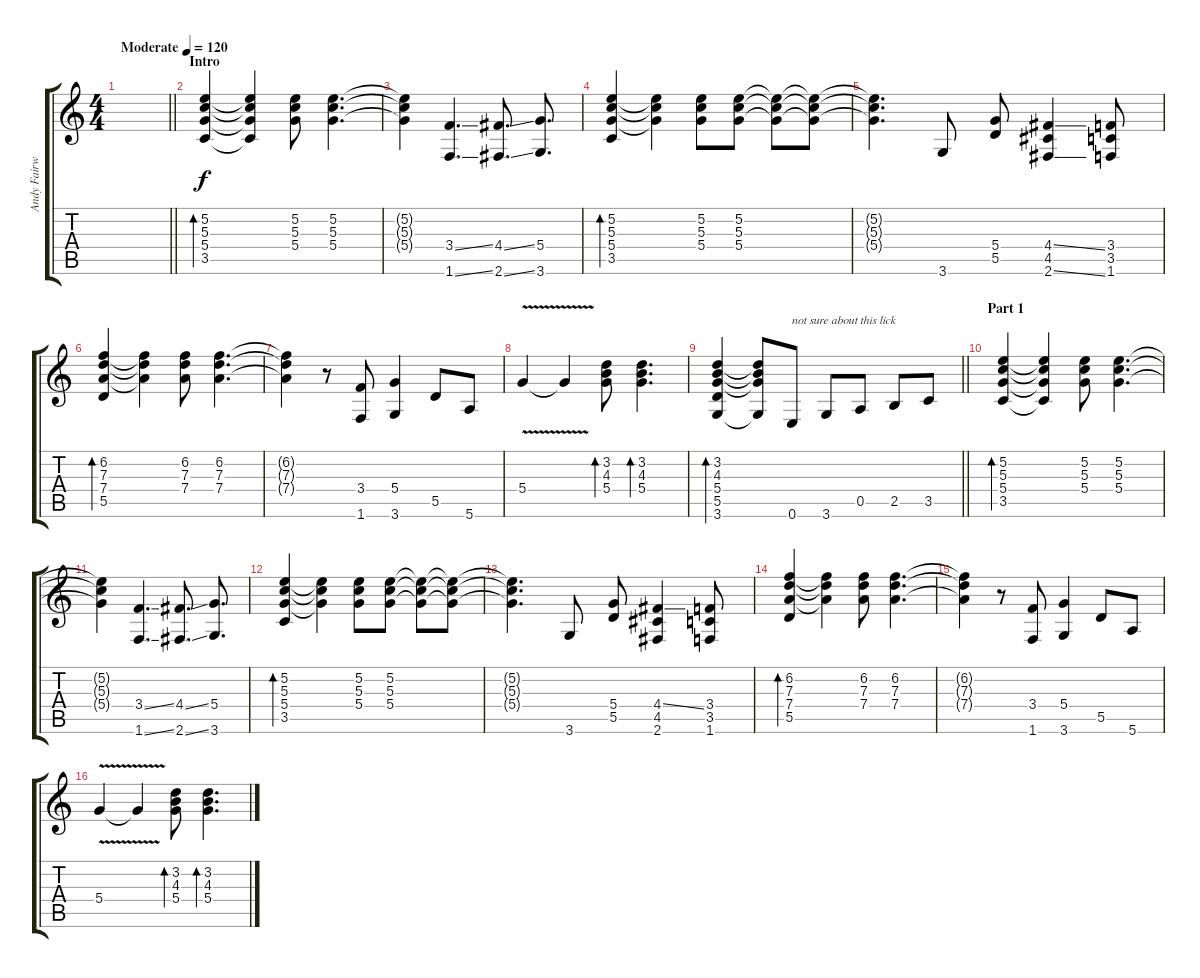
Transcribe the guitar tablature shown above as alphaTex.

\track ("Andy Fairweather Low (Lead Guitar)" "Andy Fairw") {instrument electricguitarjazz}
\staff {score tabs}
\tuning (E4 B3 G3 D3 A2 E2) {hide}
\ts (4 4)
\tempo (120 "Moderate")
\clef g2
\barLineRight lightlight
\ks c
|
\section ("" "Intro")
(5.2 5.3 5.4 3.5).4{bd 60} (5.2{t} 5.3{t} 5.4{t} 3.5{t}).4 (5.2 5.3 5.4).8 (5.2 5.3 5.4).4{d} |
(5.2{t} 5.3{t} 5.4{t}).4 (3.4{ss} 1.6{ss}).4{d} (4.4{ss} 2.6{ss}).8{d} (5.4 3.6).8{d} |
(5.2 5.3 5.4 3.5).4{bd 60} (5.2{t} 5.3{t} 5.4{t}).4 (5.2 5.3 5.4).8 (5.2 5.3 5.4).8 (5.2{t} 5.3{t} 5.4{t}).8 (5.2{t} 5.3{t} 5.4{t}).8 |
(5.2{t} 5.3{t} 5.4{t}).4{d} 3.6.8 (5.4 5.5).8 (4.4{ss} 4.5 2.6{ss}).4 (3.4 3.5 1.6).8 |
(6.2 7.3 7.4 5.5).4{bd 60} (6.2{t} 7.3{t} 7.4{t}).4 (6.2 7.3 7.4).8 (6.2 7.3 7.4).4{d} |
(6.2{t} 7.3{t} 7.4{t}).4 r.8 (3.4 1.6).8 (5.4 3.6).4 5.5.8 5.6.8 |
5.4{v}.4 5.4{t}.4 (3.2 4.3 5.4).8{bd 60} (3.2 4.3 5.4).4{d bd 60} |
\barLineRight lightlight
(3.2 4.3 5.4 5.5 3.6).4{bd 60} (3.2{t} 4.3{t} 5.4{t} 3.6{t}).8 0.6.8{txt "not sure about this lick"} 3.6.8 0.5.8 2.5.8 3.5.8 |
\section ("" "Part 1")
(5.2 5.3 5.4 3.5).4{bd 60} (5.2{t} 5.3{t} 5.4{t} 3.5{t}).4 (5.2 5.3 5.4).8 (5.2 5.3 5.4).4{d} |
(5.2{t} 5.3{t} 5.4{t}).4 (3.4{ss} 1.6{ss}).4{d} (4.4{ss} 2.6{ss}).8{d} (5.4 3.6).8{d} |
(5.2 5.3 5.4 3.5).4{bd 60} (5.2{t} 5.3{t} 5.4{t}).4 (5.2 5.3 5.4).8 (5.2 5.3 5.4).8 (5.2{t} 5.3{t} 5.4{t}).8 (5.2{t} 5.3{t} 5.4{t}).8 |
(5.2{t} 5.3{t} 5.4{t}).4{d} 3.6.8 (5.4 5.5).8 (4.4{ss} 4.5 2.6).4 (3.4 3.5 1.6).8 |
(6.2 7.3 7.4 5.5).4{bd 60} (6.2{t} 7.3{t} 7.4{t}).4 (6.2 7.3 7.4).8 (6.2 7.3 7.4).4{d} |
(6.2{t} 7.3{t} 7.4{t}).4 r.8 (3.4 1.6).8 (5.4 3.6).4 5.5.8 5.6.8 |
5.4{v}.4 5.4{t}.4 (3.2 4.3 5.4).8{bd 60} (3.2 4.3 5.4).4{d bd 60}
